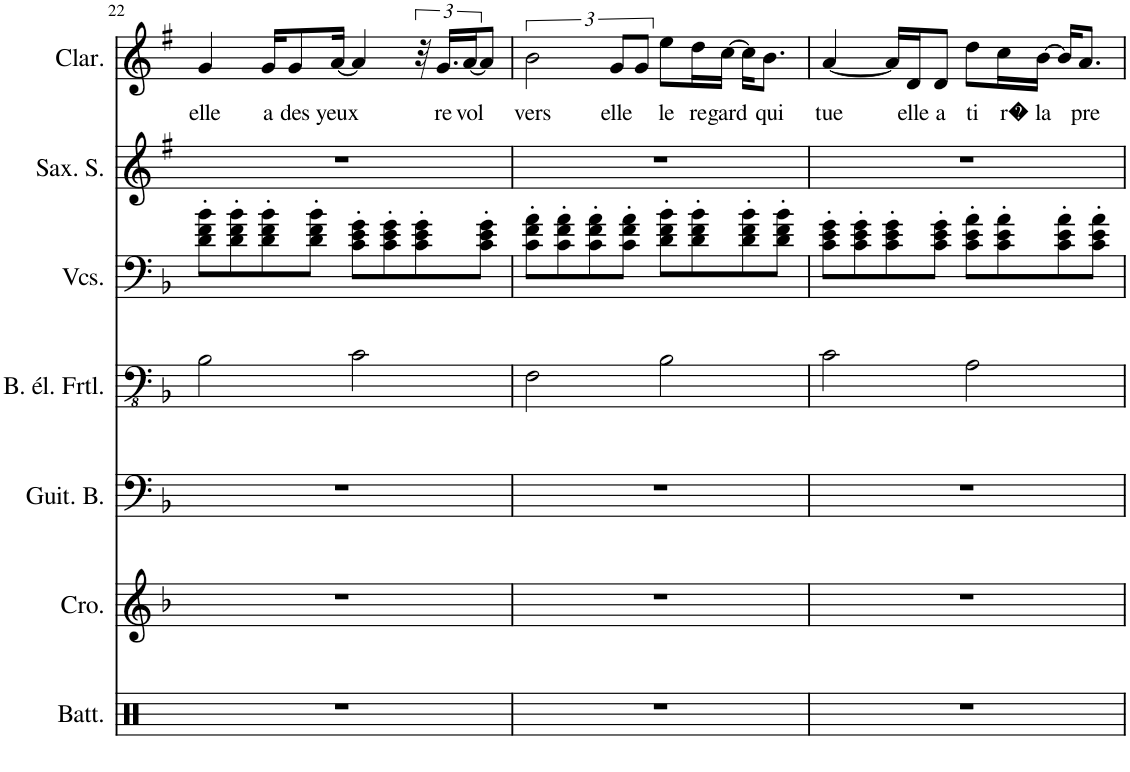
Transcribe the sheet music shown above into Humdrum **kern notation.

**kern	**kern	**kern	**kern	**kern	**kern	**kern	**text
*part7	*part6	*part5	*part4	*part3	*part2	*part1	*part1
*staff7	*staff6	*staff5	*staff4	*staff3	*staff2	*staff1	*staff1
*I"Batterie	*I"Crotales	*I"Guitare Basse	*I"Basse électrique fretless	*I"Violoncelles	*I"Saxophone Soprano	*I"Clarinette	*
*I'Batt.	*I'Cro.	*I'Guit. B.	*I'B. él. Frtl.	*I'Vcs.	*I'Sax. S.	*I'Clar.	*
!!LO:PB:g=z
*clefX	*clefG2	*clefF4	*clefFv4	*clefF4	*clefG2	*clefG2	*
*	*Trd-14c-24	*Trd7c12	*	*	*Trd1c2	*Trd1c2	*
*k[]	*k[b-]	*k[b-]	*k[b-]	*k[b-]	*k[f#]	*k[f#]	*
*M4/4	*M4/4	*M4/4	*M4/4	*M4/4	*M4/4	*M4/4	*
=22	=22	=22	=22	=22	=22	=22	=22
!	!	!	!	!	!	!	!LO:LY:b
1r	1r	1r	2BB-\	8d\' 8f\' 8b-\'L	1r	4g/	elle
.	.	.	.	8d\' 8f\' 8b-\'	.	.	.
!	!	!	!	!	!	!	!LO:LY:b
.	.	.	.	8d\' 8f\' 8b-\'	.	16g/KL	a
!	!	!	!	!	!	!	!LO:LY:b
.	.	.	.	.	.	8g/	des
.	.	.	.	8d\' 8f\' 8b-\'J	.	.	.
!	!	!	!	!	!	!	!LO:LY:b
.	.	.	.	.	.	[16a/Jk	yeux
.	.	.	2C\	8c\' 8e\' 8g\'L	.	4a/]	.
.	.	.	.	8c\' 8e\' 8g\'	.	.	.
.	.	.	.	8c\' 8e\' 8g\'	.	48r	.
!	!	!	!	!	!	!	!LO:LY:b
.	.	.	.	.	.	24.g/LL	re
!	!	!	!	!	!	!	!LO:LY:b
.	.	.	.	.	.	[24a/J	vol
.	.	.	.	8c\' 8e\' 8g\'J	.	8a/J]	.
=23	=23	=23	=23	=23	=23	=23	=23
!	!	!	!	!	!	!	!LO:LY:b
1r	1r	1r	2FF\	8c\' 8f\' 8a\'L	1r	3b\	vers
.	.	.	.	8c\' 8f\' 8a\'	.	.	.
.	.	.	.	8c\' 8f\' 8a\'	.	.	.
!	!	!	!	!	!	!	!LO:LY:b
.	.	.	.	.	.	12g/L	elle
.	.	.	.	8c\' 8f\' 8a\'J	.	.	.
.	.	.	.	.	.	12g/J	.
!	!	!	!	!	!	!	!LO:LY:b
.	.	.	2BB-\	8d\' 8f\' 8b-\'L	.	8ee\L	le
!	!	!	!	!	!	!	!LO:LY:b
.	.	.	.	8d\' 8f\' 8b-\'	.	16dd\L	re
!	!	!	!	!	!	!	!LO:LY:b
.	.	.	.	.	.	[16cc\JJ	gard
.	.	.	.	8d\' 8f\' 8b-\'	.	16cc\KL]	.
!	!	!	!	!	!	!	!LO:LY:b
.	.	.	.	.	.	8.b\J	qui
.	.	.	.	8d\' 8f\' 8b-\'J	.	.	.
=24	=24	=24	=24	=24	=24	=24	=24
!	!	!	!	!	!	!	!LO:LY:b
1r	1r	1r	2C\	8c\' 8e\' 8g\'L	1r	[4a/	tue
.	.	.	.	8c\' 8e\' 8g\'	.	.	.
.	.	.	.	8c\' 8e\' 8g\'	.	16a/LL]	.
!	!	!	!	!	!	!	!LO:LY:b
.	.	.	.	.	.	16d/J	elle
!	!	!	!	!	!	!	!LO:LY:b
.	.	.	.	8c\' 8e\' 8g\'J	.	8d/J	a
!	!	!	!	!	!	!	!LO:LY:b
.	.	.	2AA\	8c\' 8e\' 8a\'L	.	8dd\L	ti
!	!	!	!	!	!	!	!LO:LY:b
.	.	.	.	8c\' 8e\' 8a\'	.	16cc\L	r�
!	!	!	!	!	!	!	!LO:LY:b
.	.	.	.	.	.	[16b\JJ	la
.	.	.	.	8c\' 8e\' 8a\'	.	16b/KL]	.
!	!	!	!	!	!	!	!LO:LY:b
.	.	.	.	.	.	8.a/J	pre
.	.	.	.	8c\' 8e\' 8a\'J	.	.	.
=	=	=	=	=	=	=	=
*-	*-	*-	*-	*-	*-	*-	*-
